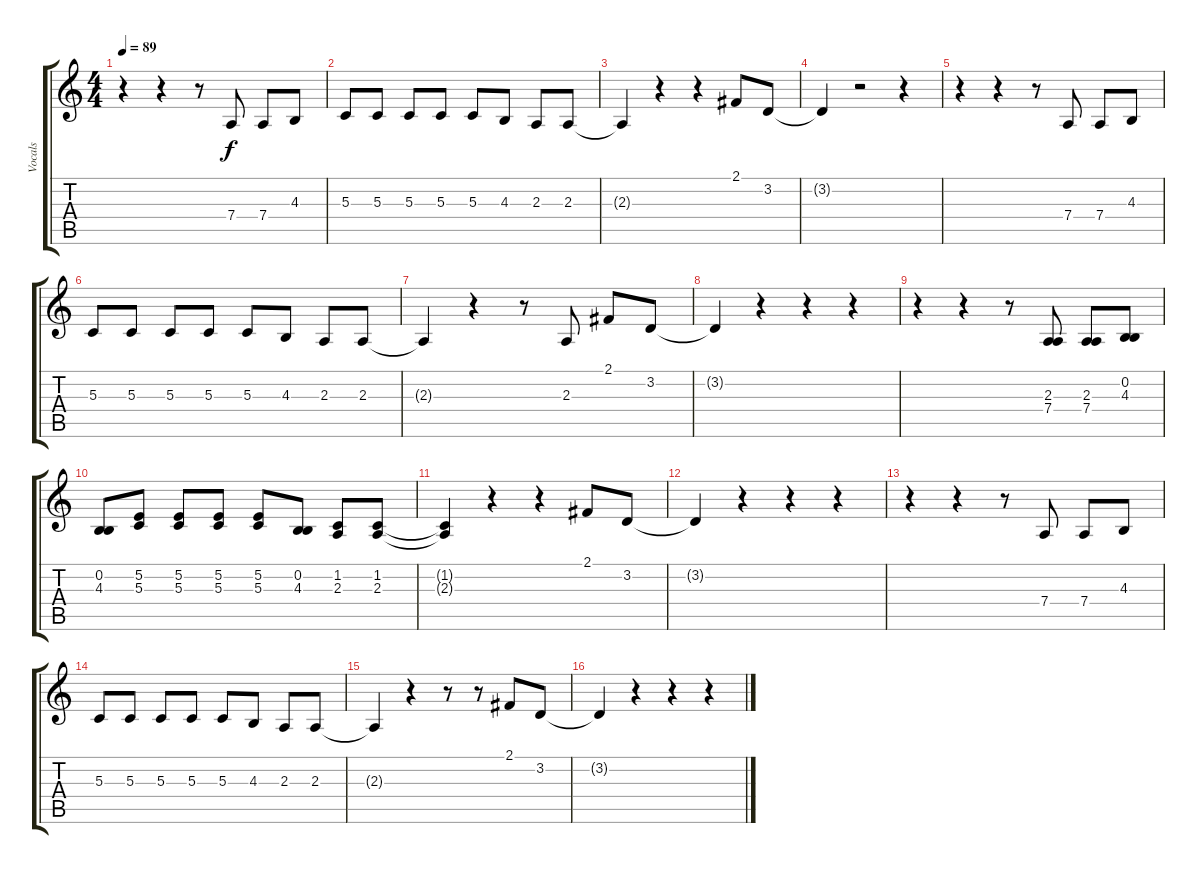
\track ("Vocals" "Vocals") {instrument altosax}
\staff {score tabs}
\tuning (E4 B3 G3 D3 A2 E2) {hide}
\ts (4 4)
\tempo 89
\clef g2
\ks c
r.4{dy f instrument altosax} r.4 r.8 7.4.8 7.4.8 4.3.8 |
5.3.8 5.3.8 5.3.8 5.3.8 5.3.8 4.3.8 2.3.8 2.3.8 |
2.3{t}.4 r.4 r.4 2.1.8 3.2.8 |
3.2{t}.4 r.2 r.4 |
r.4 r.4 r.8 7.4.8 7.4.8 4.3.8 |
5.3.8 5.3.8 5.3.8 5.3.8 5.3.8 4.3.8 2.3.8 2.3.8 |
2.3{t}.4 r.4 r.8 2.3.8 2.1.8 3.2.8 |
3.2{t}.4 r.4 r.4 r.4 |
r.4 r.4 r.8 (2.3 7.4).8 (2.3 7.4).8 (0.2 4.3).8 |
(0.2 4.3).8 (5.2 5.3).8 (5.2 5.3).8 (5.2 5.3).8 (5.2 5.3).8 (0.2 4.3).8 (1.2 2.3).8 (1.2 2.3).8 |
(1.2{t} 2.3{t}).4 r.4 r.4 2.1.8 3.2.8 |
3.2{t}.4 r.4 r.4 r.4 |
r.4 r.4 r.8 7.4.8 7.4.8 4.3.8 |
5.3.8 5.3.8 5.3.8 5.3.8 5.3.8 4.3.8 2.3.8 2.3.8 |
2.3{t}.4 r.4 r.8 r.8 2.1.8 3.2.8 |
3.2{t}.4 r.4 r.4 r.4
